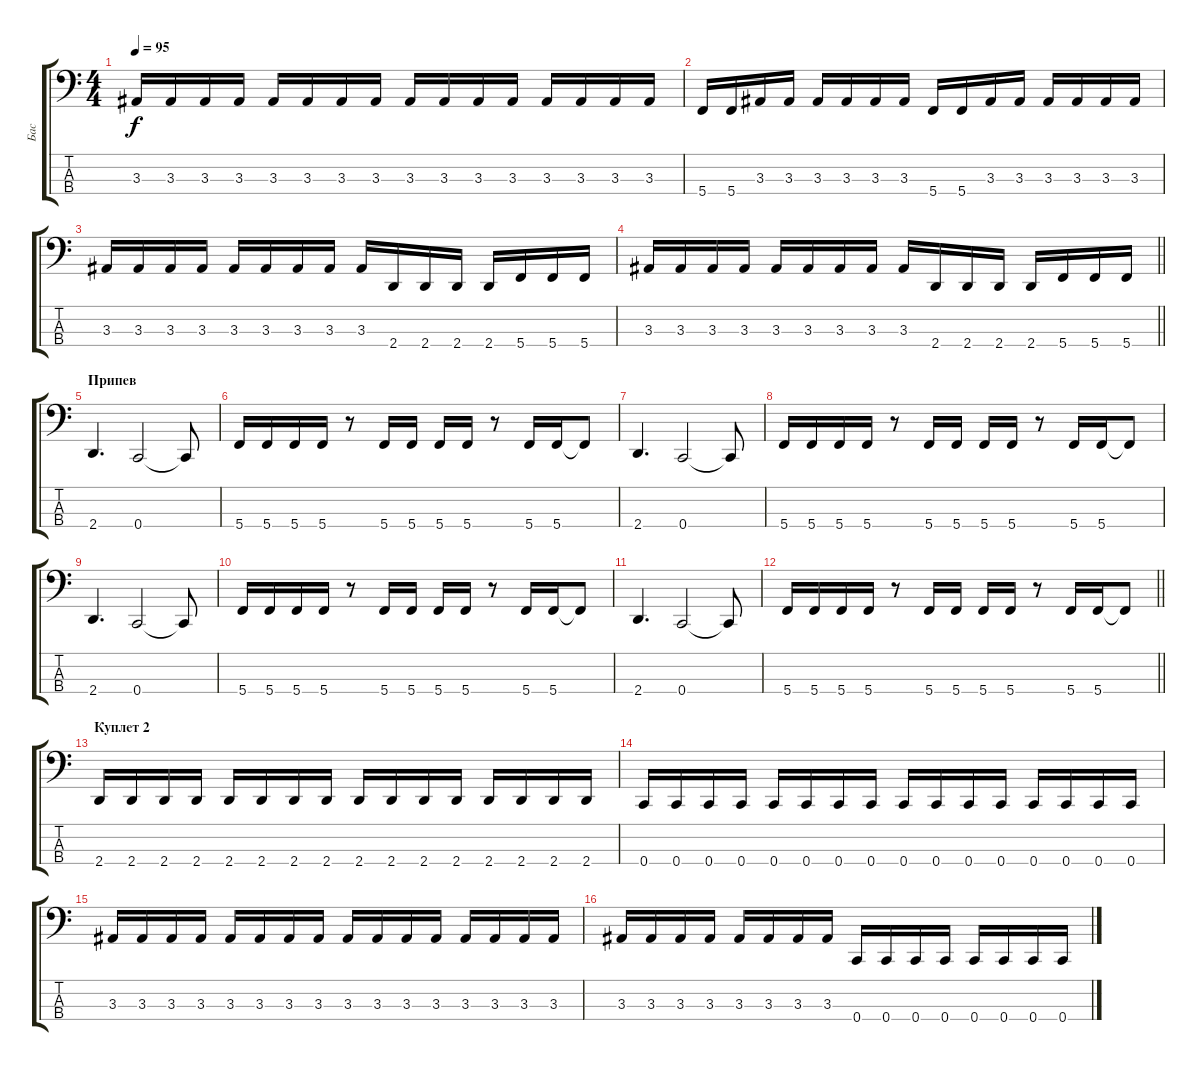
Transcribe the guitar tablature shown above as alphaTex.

\track ("Бас" "Бас") {instrument electricbasspick}
\staff {score tabs}
\tuning (F2 C2 G1 C1) {hide}
\ts (4 4)
\tempo 95
\clef f4
\ks c
3.3.16{dy f} 3.3.16 3.3.16 3.3.16 3.3.16 3.3.16 3.3.16 3.3.16 3.3.16 3.3.16 3.3.16 3.3.16 3.3.16 3.3.16 3.3.16 3.3.16 |
5.4.16 5.4.16 3.3.16 3.3.16 3.3.16 3.3.16 3.3.16 3.3.16 5.4.16 5.4.16 3.3.16 3.3.16 3.3.16 3.3.16 3.3.16 3.3.16 |
3.3.16 3.3.16 3.3.16 3.3.16 3.3.16 3.3.16 3.3.16 3.3.16 3.3.16 2.4.16 2.4.16 2.4.16 2.4.16 5.4.16 5.4.16 5.4.16 |
\barLineRight lightlight
3.3.16 3.3.16 3.3.16 3.3.16 3.3.16 3.3.16 3.3.16 3.3.16 3.3.16 2.4.16 2.4.16 2.4.16 2.4.16 5.4.16 5.4.16 5.4.16 |
\section ("" "Припев")
2.4.4{d} 0.4.2 0.4{t}.8 |
5.4.16 5.4.16 5.4.16 5.4.16 r.8 5.4.16 5.4.16 5.4.16 5.4.16 r.8 5.4.16 5.4.16 5.4{t}.8 |
2.4.4{d} 0.4.2 0.4{t}.8 |
5.4.16 5.4.16 5.4.16 5.4.16 r.8 5.4.16 5.4.16 5.4.16 5.4.16 r.8 5.4.16 5.4.16 5.4{t}.8 |
2.4.4{d} 0.4.2 0.4{t}.8 |
5.4.16 5.4.16 5.4.16 5.4.16 r.8 5.4.16 5.4.16 5.4.16 5.4.16 r.8 5.4.16 5.4.16 5.4{t}.8 |
2.4.4{d} 0.4.2 0.4{t}.8 |
\barLineRight lightlight
5.4.16 5.4.16 5.4.16 5.4.16 r.8 5.4.16 5.4.16 5.4.16 5.4.16 r.8 5.4.16 5.4.16 5.4{t}.8 |
\section ("" "Куплет 2")
2.4.16 2.4.16 2.4.16 2.4.16 2.4.16 2.4.16 2.4.16 2.4.16 2.4.16 2.4.16 2.4.16 2.4.16 2.4.16 2.4.16 2.4.16 2.4.16 |
0.4.16 0.4.16 0.4.16 0.4.16 0.4.16 0.4.16 0.4.16 0.4.16 0.4.16 0.4.16 0.4.16 0.4.16 0.4.16 0.4.16 0.4.16 0.4.16 |
3.3.16 3.3.16 3.3.16 3.3.16 3.3.16 3.3.16 3.3.16 3.3.16 3.3.16 3.3.16 3.3.16 3.3.16 3.3.16 3.3.16 3.3.16 3.3.16 |
3.3.16 3.3.16 3.3.16 3.3.16 3.3.16 3.3.16 3.3.16 3.3.16 0.4.16 0.4.16 0.4.16 0.4.16 0.4.16 0.4.16 0.4.16 0.4.16
